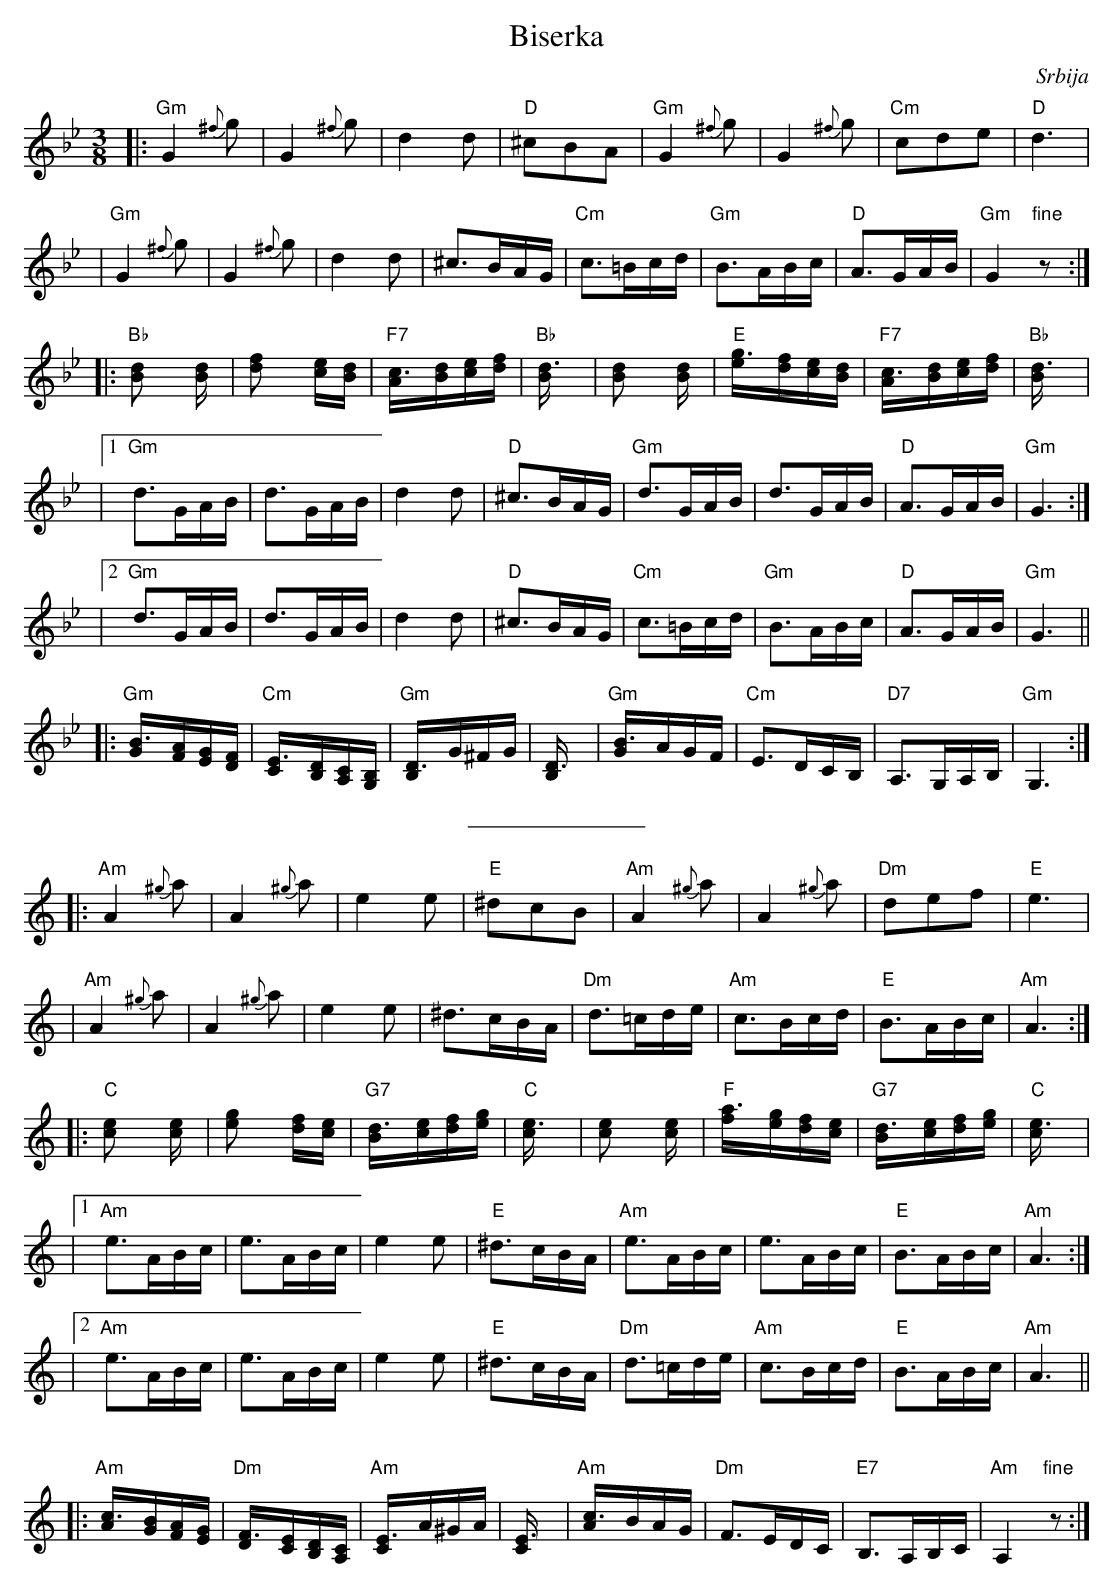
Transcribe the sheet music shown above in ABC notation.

X:1
T: Biserka
C: Srbija
M: 3/8
L: 1/16
K: Gm
|: "Gm"G4 {^f}g2 | G4 {^f}g2 | d4 d2 | "D"^c2B2A2  \
|  "Gm"G4 {^f}g2 | G4 {^f}g2     | "Cm"c2d2e2     | "D"d6 |
|  "Gm"G4 {^f}g2 | G4 {^f}g2 | d4 d2 |  ^c3BAG \
|  "Cm"c3=Bcd | "Gm"B3ABc | "D"A3GAB | "Gm"G4 "fine"z2 :|
|: "Bb"[d4B2] [d2B] |    [f4d2] [ec2][dB2] | "F7"[c3A][dB][ec][fd] | "Bb"[d6B] \
|     [d4B2] [d2B] | "E"[g3e][fd][ec][dB] | "F7"[c3A][dB][ec][fd] | "Bb"[d6B] |
|1 "Gm"d3GAB | d3GAB | d4 d2 | "D"^c3BAG \
|  "Gm"d3GAB | d3GAB | "D"A3GAB | "Gm"G6 :|
|2 "Gm"d3GAB | d3GAB | d4 d2 | "D"^c3BAG \
|  "Cm"c3=Bcd | "Gm"B3ABc | "D"A3GAB | "Gm"G6 ||
|: "Gm"[B3G][AF][GE][FD] | "Cm"[E3C][DB,][CA,][B,G,] | "Gm"[D3B,]G^FG | [D6B,] \
|  "Gm"[B3G]AGF | "Cm"E3DCB, | "D7"A,3G,A,B, | "Gm"G,6 :|
%%sep
K: Am
|: "Am"A4 {^g}a2 | A4 {^g}a2 | e4 e2 | "E"^d2c2B2  \
|  "Am"A4 {^g}a2 | A4 {^g}a2     | "Dm"d2e2f2     | "E"e6 |
|  "Am"A4 {^g}a2 | A4 {^g}a2 | e4 e2 |  ^d3cBA \
|  "Dm"d3=cde | "Am"c3Bcd | "E"B3ABc | "Am"A6 :|
|: "C"[e4c2] [e2c] |    [g4e2] [fd2][ec2] | "G7"[d3B][ec][fd][ge] | "C"[e6c] \
|     [e4c2] [e2c] | "F"[a3f][ge][fd][ec] | "G7"[d3B][ec][fd][ge] | "C"[e6c] |
|1 "Am"e3ABc | e3ABc | e4 e2 | "E"^d3cBA \
|  "Am"e3ABc | e3ABc | "E"B3ABc | "Am"A6 :|
|2 "Am"e3ABc | e3ABc | e4 e2 | "E"^d3cBA \
|  "Dm"d3=cde | "Am"c3Bcd | "E"B3ABc | "Am"A6 ||
|: "Am"[c3A][BG][AF][GE] | "Dm"[F3D][EC][DB,][CA,] | "Am"[E3C]A^GA | [E6C] \
|  "Am"[c3A]BAG | "Dm"F3EDC | "E7"B,3A,B,C | "Am"A,4 "fine"z2 :|
